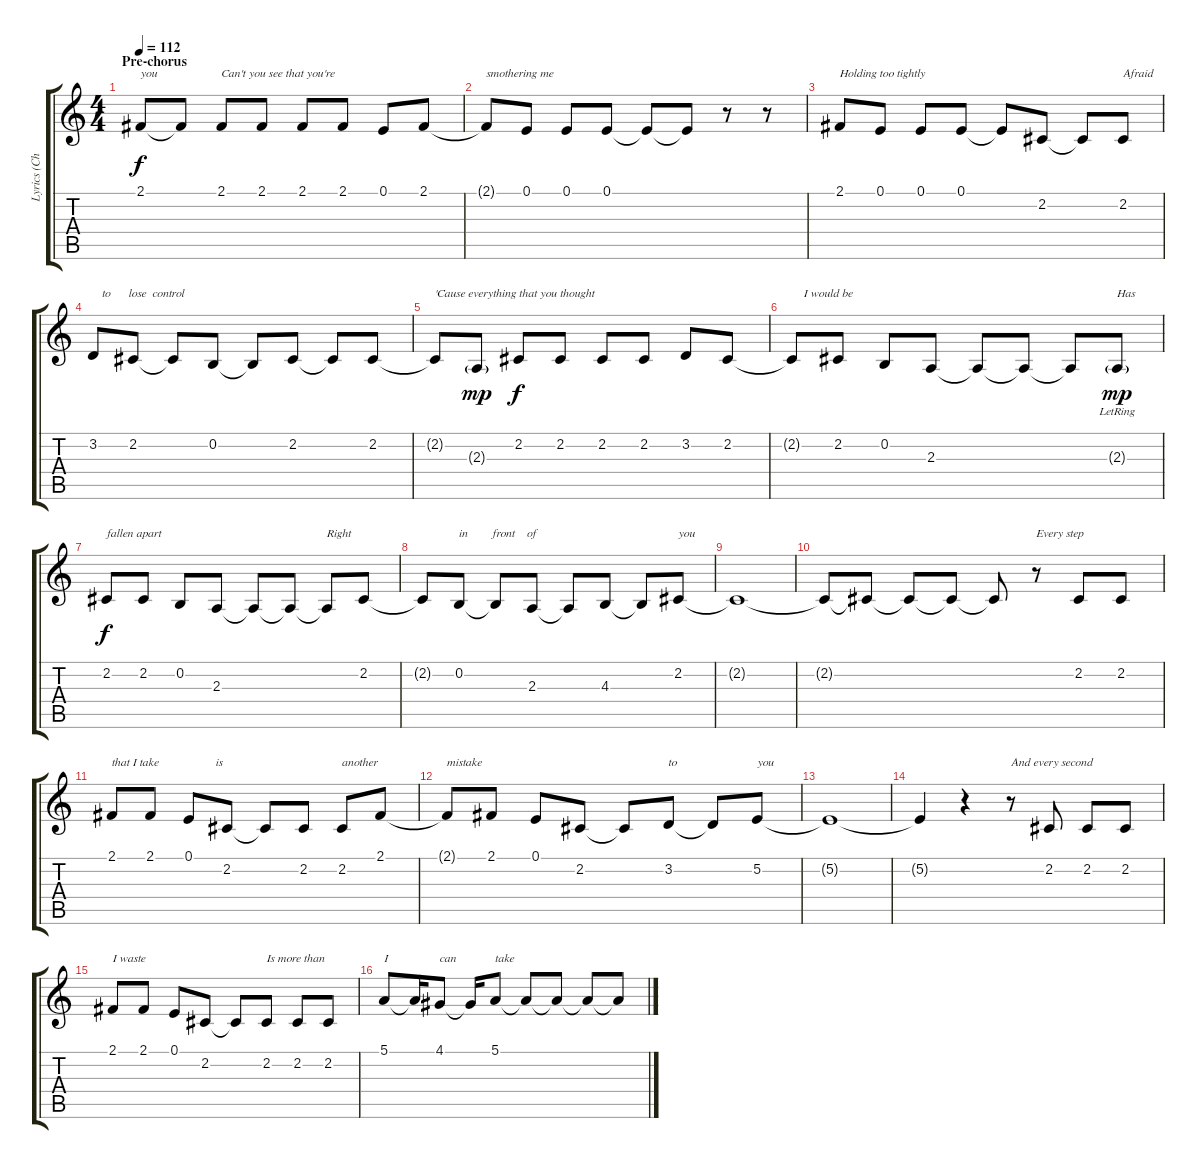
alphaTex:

\track ("Lyrics (Chester)" "Lyrics (Ch") {instrument oboe}
\staff {score tabs}
\tuning (E4 B3 G3 D3 A2 E2) {hide}
\ts (4 4)
\section ("" "Pre-chorus")
\tempo 112
\clef g2
\ks c
2.1.8{txt "you" dy f} 2.1{t}.8 2.1.8{txt "Can't you see that you're"} 2.1.8 2.1.8 2.1.8 0.1.8 2.1.8 |
2.1{t}.8{txt "smothering me"} 0.1.8 0.1.8 0.1.8 0.1{t}.8 0.1{t}.8 r.8 r.8 |
2.1.8{txt "Holding too tightly"} 0.1.8 0.1.8 0.1.8 0.1{t}.8 2.2.8 2.2{t}.8 2.2.8{txt "Afraid"} |
3.2.8{txt "   to      lose  control"} 2.2.8 2.2{t}.8 0.2.8 0.2{t}.8 2.2.8 2.2{t}.8 2.2.8 |
2.2{t}.8{txt "'Cause everything that you thought"} 2.3{g}.8{dy mp} 2.2.8{dy f} 2.2.8 2.2.8 2.2.8 3.2.8 2.2.8 |
2.2{t}.8{txt "    I would be"} 2.2.8 0.2.8 2.3.8 2.3{t}.8 2.3{t}.8 2.3{t}.8 2.3{g lr}.8{txt "Has" dy mp} |
2.2.8{txt "fallen apart" dy f} 2.2.8 0.2.8 2.3.8 2.3{t}.8 2.3{t}.8 2.3{t}.8{txt "Right"} 2.2.8 |
2.2{t}.8 0.2.8{txt "in        front    of"} 0.2{t}.8 2.3.8 2.3{t}.8 4.3.8 4.3{t}.8 2.2.8{txt "you"} |
2.2{t}.1 |
2.2{t}.8 2.2{t}.8 2.2{t}.8 2.2{t}.8 2.2{t}.8 r.8{txt "Every step"} 2.2.8 2.2.8 |
2.1.8{txt "that I take                   is"} 2.1.8 0.1.8 2.2.8 2.2{t}.8 2.2.8 2.2.8{txt "another"} 2.1.8 |
2.1{t}.8{txt "mistake"} 2.1.8 0.1.8 2.2.8 2.2{t}.8 3.2.8{txt "to"} 3.2{t}.8 5.2.8{txt "you"} |
5.2{t}.1 |
5.2{t}.4 r.4 r.8{txt "And every second"} 2.2.8 2.2.8 2.2.8 |
2.1.8{txt "I waste"} 2.1.8 0.1.8 2.2.8 2.2{t}.8 2.2.8{txt "Is more than"} 2.2.8 2.2.8 |
5.1.8{txt "I"} 5.1{t}.16 4.1.8{txt "can"} 4.1{t}.16 5.1.8{txt "take"} 5.1{t}.8 5.1{t}.8 5.1{t}.8 5.1{t}.8
